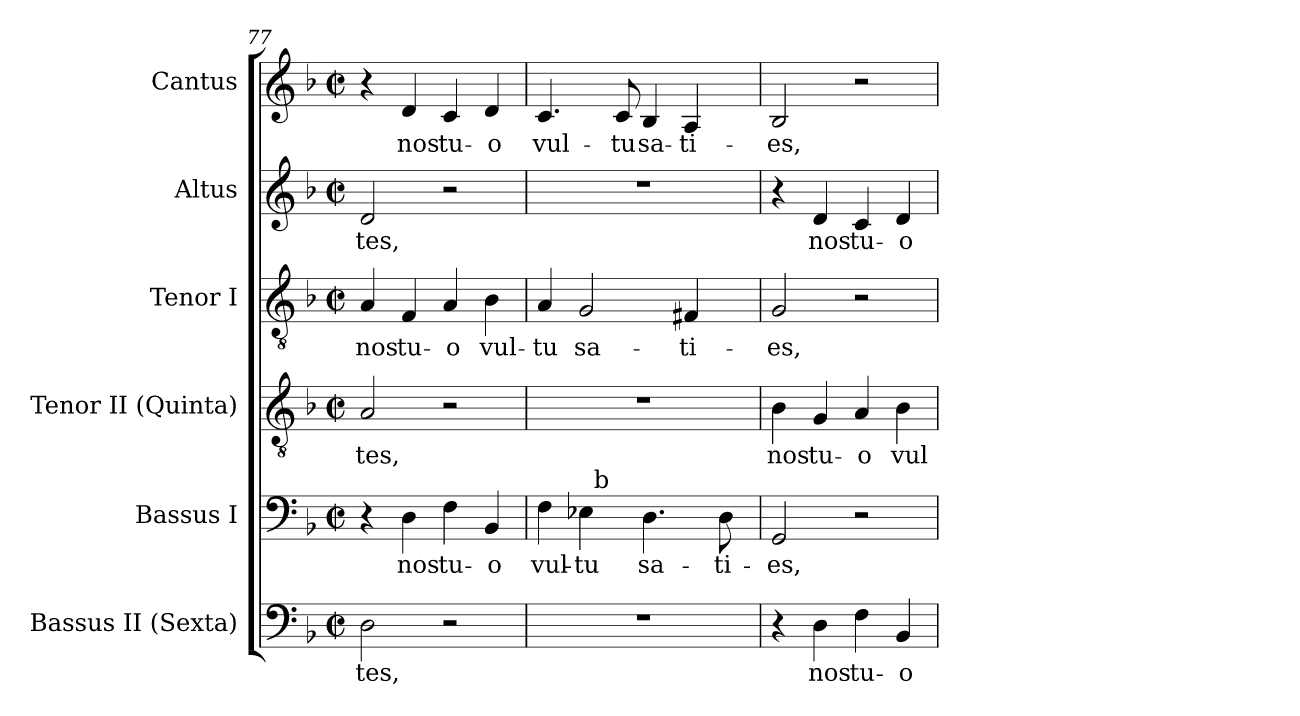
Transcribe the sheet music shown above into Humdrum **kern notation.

**kern	**text	**kern	**text	**kern	**text	**kern	**text	**kern	**text	**kern	**text
*part6	*part6	*part5	*part5	*part4	*part4	*part3	*part3	*part2	*part2	*part1	*part1
*staff6	*staff6	*staff5	*staff5	*staff4	*staff4	*staff3	*staff3	*staff2	*staff2	*staff1	*staff1
*I"Bassus II (Sexta)	*	*I"Bassus I	*	*I"Tenor II (Quinta)	*	*I"Tenor I	*	*I"Altus	*	*I"Cantus	*
*I'B.	*	*I'B.	*	*I'T.	*	*I'T.	*	*I'A.	*	*	*
*clefF4	*	*clefF4	*	*clefGv2	*	*clefGv2	*	*clefG2	*	*clefG2	*
*	*	*	*	*ITrd7c12	*	*ITrd7c12	*	*	*	*	*
*k[b-]	*	*k[b-]	*	*k[b-]	*	*k[b-]	*	*k[b-]	*	*k[b-]	*
*F:	*	*F:	*	*F:	*	*F:	*	*F:	*	*F:	*
*M2/2	*	*M2/2	*	*M2/2	*	*M2/2	*	*M2/2	*	*M2/2	*
*met(c|)	*	*met(c|)	*	*met(c|)	*	*met(c|)	*	*met(c|)	*	*met(c|)	*
=77	=77	=77	=77	=77	=77	=77	=77	=77	=77	=77	=77
!	!LO:LY:b:color=#000000	!	!	!	!	!	!	!	!	!	!
!	!	!	!	!	!LO:LY:b:color=#000000	!	!	!	!	!	!
!	!	!	!	!	!	!	!LO:LY:b:color=#000000	!	!	!	!
!	!	!	!	!	!	!	!	!	!LO:LY:b:color=#000000	!	!
2Di\	-tes,	4r	.	2AAi/	-tes,	4AAi/	nos	2di/	-tes,	4r	.
!	!	!	!LO:LY:b:color=#000000	!	!	!	!	!	!	!	!
!	!	!	!	!	!	!	!LO:LY:b:color=#000000	!	!	!	!
!	!	!	!	!	!	!	!	!	!	!	!LO:LY:b:color=#000000
.	.	4Di\	nos	.	.	4FFi/	tu-	.	.	4di/	nos
!	!	!	!LO:LY:b:color=#000000	!	!	!	!	!	!	!	!
!	!	!	!	!	!	!	!LO:LY:b:color=#000000	!	!	!	!
!	!	!	!	!	!	!	!	!	!	!	!LO:LY:b:color=#000000
2r	.	4Fi\	tu-	2r	.	4AAi/	-o	2r	.	4ci/	tu-
!	!	!	!LO:LY:b:color=#000000	!	!	!	!	!	!	!	!
!	!	!	!	!	!	!	!LO:LY:b:color=#000000	!	!	!	!
!	!	!	!	!	!	!	!	!	!	!	!LO:LY:b:color=#000000
.	.	4BB-i/	-o	.	.	4BB-i\	vul-	.	.	4di/	-o
=78	=78	=78	=78	=78	=78	=78	=78	=78	=78	=78	=78
!	!	!	!LO:LY:b:color=#000000	!	!	!	!	!	!	!	!
!	!	!	!	!	!	!	!LO:LY:b:color=#000000	!	!	!	!
!	!	!	!	!	!	!	!	!	!	!	!LO:LY:b:color=#000000
*	*	*^	*	*	*	*	*	*	*	*	*
1r	.	4Fi\	4ryy	vul-	1r	.	4AAi/	-tu	1r	.	4.ci/	vul-
!	!	!	!	!LO:LY:b:color=#000000	!	!	!	!	!	!	!	!
!	!	!	!	!	!	!	!	!LO:LY:b:color=#000000	!	!	!	!
.	.	4E-i\	32ryy	-tu	.	.	2GGi/	sa-	.	.	.	.
.	.	.	256ryy	.	.	.	.	.	.	.	.	.
!	!	!	!LO:TX:a:t=b	!	!	!	!	!	!	!	!	!
.	.	.	2ryy	.	.	.	.	.	.	.	.	.
!	!	!	!	!	!	!	!	!	!	!	!	!LO:LY:b:color=#000000
.	.	.	.	.	.	.	.	.	.	.	8ci/	-tu
!	!	!	!	!LO:LY:b:color=#000000	!	!	!	!	!	!	!	!
!	!	!	!	!	!	!	!	!	!	!	!	!LO:LY:b:color=#000000
.	.	4.Di\	.	sa-	.	.	.	.	.	.	4B-i/	sa-
!	!	!	!	!	!	!	!	!LO:LY:b:color=#000000	!	!	!	!
!	!	!	!	!	!	!	!	!	!	!	!	!LO:LY:b:color=#000000
.	.	.	.	.	.	.	4FF#Xi/	-ti-	.	.	4Ai/	-ti-
.	.	.	8ryy	.	.	.	.	.	.	.	.	.
!	!	!	!	!LO:LY:b:color=#000000	!	!	!	!	!	!	!	!
.	.	8Di\	.	-ti-	.	.	.	.	.	.	.	.
.	.	.	16ryy	.	.	.	.	.	.	.	.	.
.	.	.	64..ryy	.	.	.	.	.	.	.	.	.
*	*	*v	*v	*	*	*	*	*	*	*	*	*
!!LO:PB:g=z
=79	=79	=79	=79	=79	=79	=79	=79	=79	=79	=79	=79
*	*	*^	*	*	*	*	*	*	*	*	*
!	!	!	!	!LO:LY:b:color=#000000	!	!	!	!	!	!	!	!
*	*	*v	*v	*	*	*	*	*	*	*	*	*
*	*	*^	*	*	*	*	*	*	*	*	*
!	!	!	!	!	!	!LO:LY:b:color=#000000	!	!	!	!	!	!
*	*	*v	*v	*	*	*	*	*	*	*	*	*
*	*	*^	*	*	*	*	*	*	*	*	*
!	!	!	!	!	!	!	!	!LO:LY:b:color=#000000	!	!	!	!
*	*	*v	*v	*	*	*	*	*	*	*	*	*
*	*	*^	*	*	*	*	*	*	*	*	*
!	!	!	!	!	!	!	!	!	!	!	!	!LO:LY:b:color=#000000
*	*	*v	*v	*	*	*	*	*	*	*	*	*
4r	.	2GGi/	-es,	4BB-i\	nos	2GGi/	-es,	4r	.	2B-i/	-es,
!	!LO:LY:b:color=#000000	!	!	!	!	!	!	!	!	!	!
!	!	!	!	!	!LO:LY:b:color=#000000	!	!	!	!	!	!
!	!	!	!	!	!	!	!	!	!LO:LY:b:color=#000000	!	!
4Di\	nos	.	.	4GGi/	tu-	.	.	4di/	nos	.	.
!	!LO:LY:b:color=#000000	!	!	!	!	!	!	!	!	!	!
!	!	!	!	!	!LO:LY:b:color=#000000	!	!	!	!	!	!
!	!	!	!	!	!	!	!	!	!LO:LY:b:color=#000000	!	!
4Fi\	tu-	2r	.	4AAi/	-o	2r	.	4ci/	tu-	2r	.
!	!LO:LY:b:color=#000000	!	!	!	!	!	!	!	!	!	!
!	!	!	!	!	!LO:LY:b:color=#000000	!	!	!	!	!	!
!	!	!	!	!	!	!	!	!	!LO:LY:b:color=#000000	!	!
4BB-i/	-o	.	.	4BB-i\	vul-	.	.	4di/	-o	.	.
=	=	=	=	=	=	=	=	=	=	=	=
*-	*-	*-	*-	*-	*-	*-	*-	*-	*-	*-	*-
